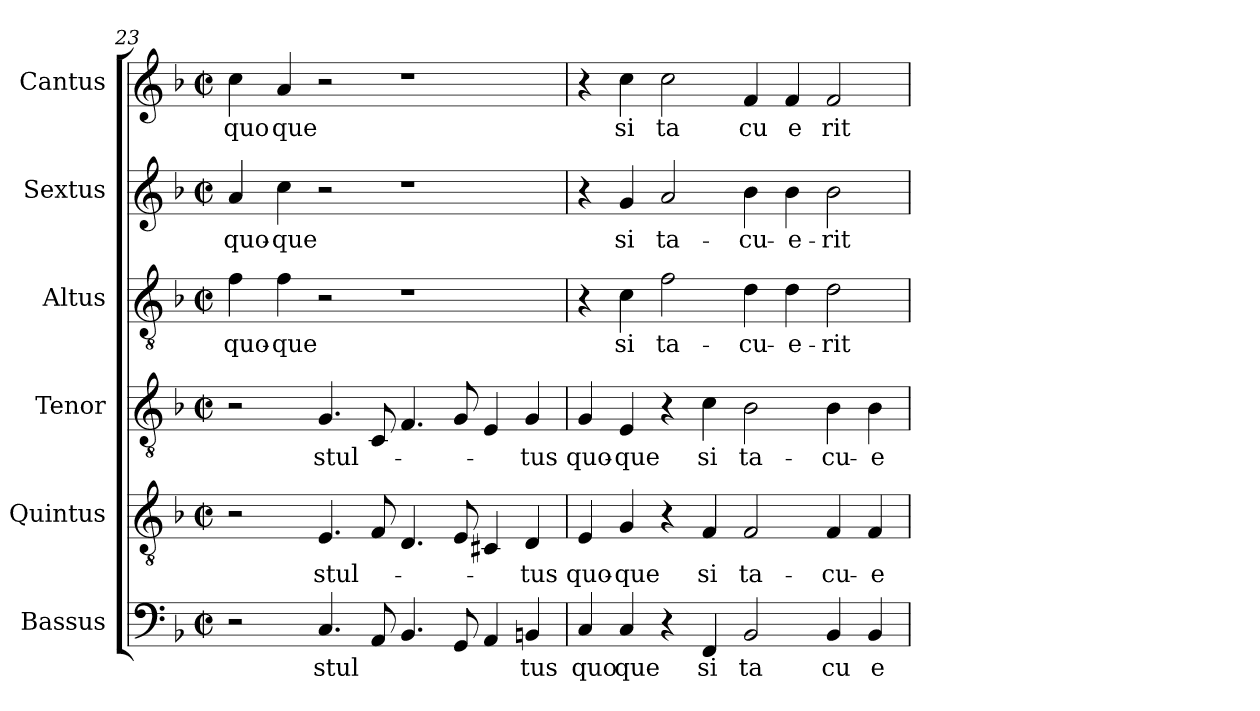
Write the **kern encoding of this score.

**kern	**text	**kern	**text	**kern	**text	**kern	**text	**kern	**text	**kern	**text
*part6	*part6	*part5	*part5	*part4	*part4	*part3	*part3	*part2	*part2	*part1	*part1
*staff6	*staff6	*staff5	*staff5	*staff4	*staff4	*staff3	*staff3	*staff2	*staff2	*staff1	*staff1
*I"Bassus	*	*I"Quintus	*	*I"Tenor	*	*I"Altus	*	*I"Sextus	*	*I"Cantus	*
*clefF4	*	*clefGv2	*	*clefGv2	*	*clefGv2	*	*clefG2	*	*clefG2	*
*k[b-]	*	*k[b-]	*	*k[b-]	*	*k[b-]	*	*k[b-]	*	*k[b-]	*
*F:	*	*F:	*	*F:	*	*F:	*	*F:	*	*F:	*
*M2/2	*	*M2/2	*	*M2/2	*	*M2/2	*	*M2/2	*	*M2/2	*
*met(c|)	*	*met(c|)	*	*met(c|)	*	*met(c|)	*	*met(c|)	*	*met(c|)	*
=23	=23	=23	=23	=23	=23	=23	=23	=23	=23	=23	=23
!	!	!	!	!	!	!	!LO:LY:b:cj	!	!LO:LY:b:cj	!	!LO:LY:b:cj
2r	.	2r	.	2r	.	4f\	quo-	4a/	quo-	4cc\	quo
!	!	!	!	!	!	!	!LO:LY:b:cj	!	!LO:LY:b:cj	!	!LO:LY:b:cj
.	.	.	.	.	.	4f\	-que	4cc\	-que	4a/	que
!	!LO:LY:b	!	!LO:LY:b	!	!LO:LY:b	!	!	!	!	!	!
4.C/	stul	4.E/	stul-	4.G/	stul-	2r	.	2r	.	2r	.
8AA/	.	8F/	.	8C/	.	.	.	.	.	.	.
4.BB-/	.	4.D/	.	4.F/	.	1r	.	1r	.	1r	.
8GG/	.	8E/	.	8G/	.	.	.	.	.	.	.
4AA/	.	4C#X/	.	4E/	.	.	.	.	.	.	.
!	!LO:LY:b:cj	!	!LO:LY:b:cj	!	!LO:LY:b:cj	!	!	!	!	!	!
4BBn/	tus	4D/	-tus	4G/	-tus	.	.	.	.	.	.
=24	=24	=24	=24	=24	=24	=24	=24	=24	=24	=24	=24
!	!LO:LY:b:cj	!	!LO:LY:b:cj	!	!LO:LY:b:cj	!	!	!	!	!	!
4C/	quo	4E/	quo-	4G/	quo-	4r	.	4r	.	4r	.
!	!LO:LY:b:cj	!	!LO:LY:b:cj	!	!LO:LY:b:cj	!	!LO:LY:b:cj	!	!LO:LY:b:cj	!	!LO:LY:b:cj
4C/	que	4G/	-que	4E/	-que	4c\	si	4g/	si	4cc\	si
!	!	!	!	!	!	!	!LO:LY:b:cj	!	!LO:LY:b:cj	!	!LO:LY:b:cj
4r	.	4r	.	4r	.	2f\	ta-	2a/	ta-	2cc\	ta
!	!LO:LY:b:cj	!	!LO:LY:b:cj	!	!LO:LY:b:cj	!	!	!	!	!	!
4FF/	si	4F/	si	4c\	si	.	.	.	.	.	.
!	!LO:LY:b:cj	!	!LO:LY:b:cj	!	!LO:LY:b:cj	!	!LO:LY:b:cj	!	!LO:LY:b:cj	!	!LO:LY:b:cj
2BB-/	ta	2F/	ta-	2B-\	ta-	4d\	-cu-	4b-\	-cu-	4f/	cu
!	!	!	!	!	!	!	!LO:LY:b:cj	!	!LO:LY:b:cj	!	!LO:LY:b:cj
.	.	.	.	.	.	4d\	-e-	4b-\	-e-	4f/	e
!	!LO:LY:b:cj	!	!LO:LY:b:cj	!	!LO:LY:b:cj	!	!LO:LY:b:cj	!	!LO:LY:b:cj	!	!LO:LY:b:cj
4BB-/	cu	4F/	-cu-	4B-\	-cu-	2d\	-rit	2b-\	-rit	2f/	rit
!	!LO:LY:b:cj	!	!LO:LY:b:cj	!	!LO:LY:b:cj	!	!	!	!	!	!
4BB-/	e	4F/	-e-	4B-\	-e-	.	.	.	.	.	.
=	=	=	=	=	=	=	=	=	=	=	=
*-	*-	*-	*-	*-	*-	*-	*-	*-	*-	*-	*-
